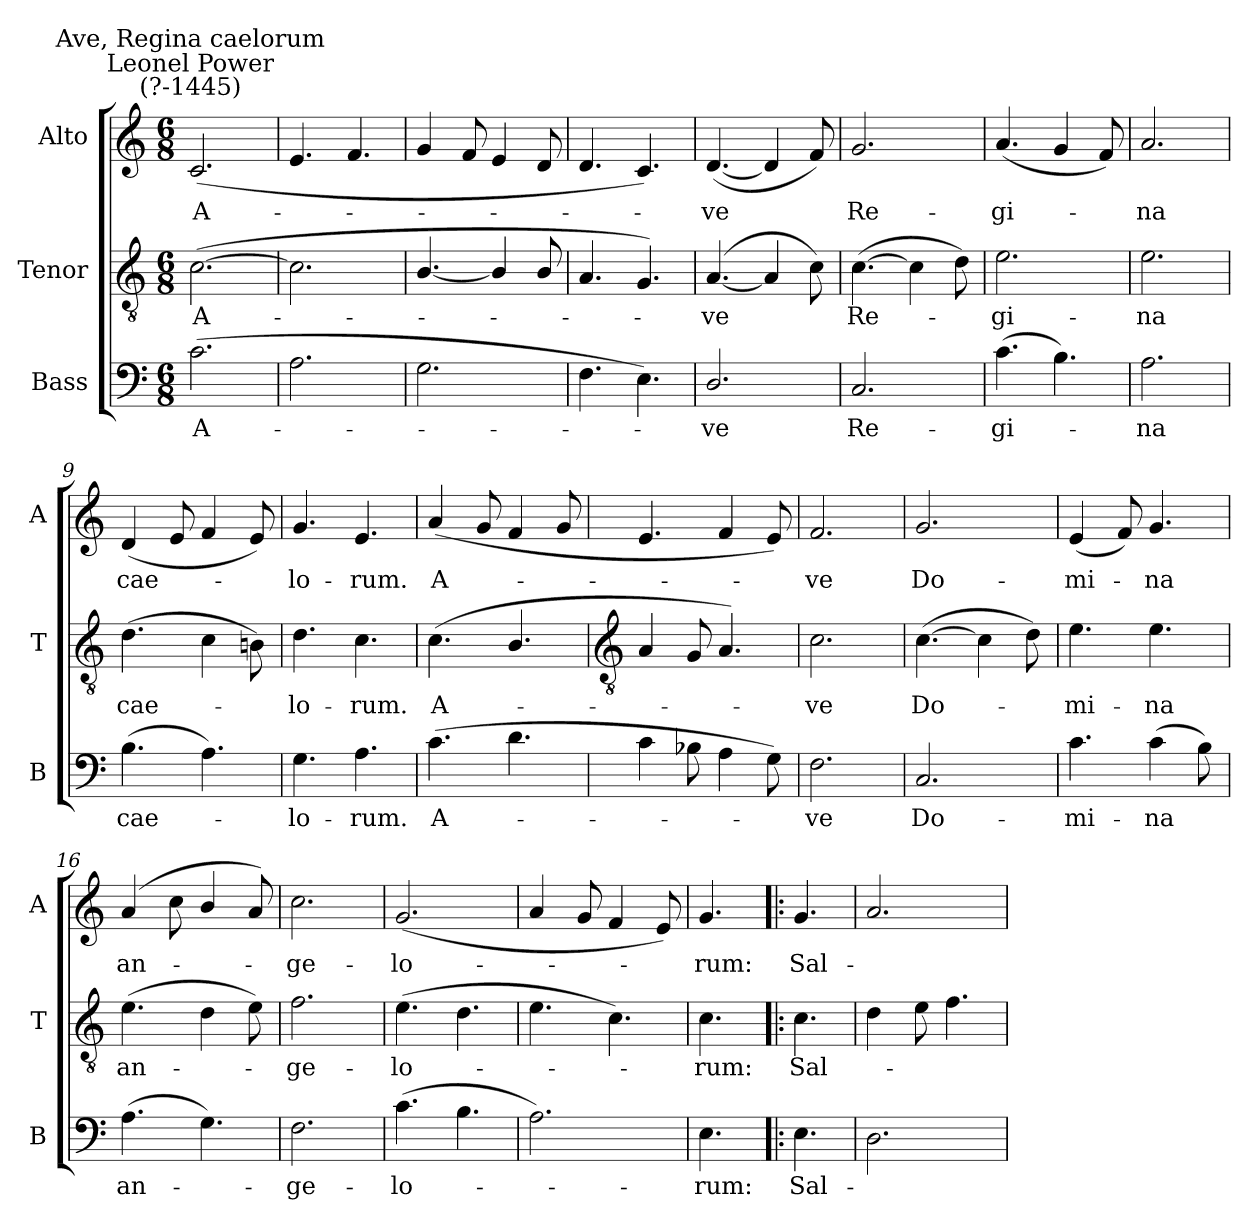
**kern	**text	**kern	**text	**kern	**text
*part3	*part3	*part2	*part2	*part1	*part1
*staff3	*staff3	*staff2	*staff2	*staff1	*staff1
*I"Bass	*	*I"Tenor	*	*I"Alto	*
*I'B	*	*I'T	*	*I'A	*
*clefF4	*	*clefGv2	*	*clefG2	*
*k[]	*	*k[]	*	*k[]	*
*C:	*	*C:	*	*C:	*
*M6/8	*	*M6/8	*	*M6/8	*
=1	=1	=1	=1	=1	=1
!	!	!	!	!LO:TX:a:cj:t=Leonel Power\n(?-1445)	!
!	!	!	!	!LO:TX:a:cj:t=Ave, Regina caelorum	!
!	!LO:LY:b	!	!LO:LY:b	!	!LO:LY:b
(>2.c	A-	(<[2.c	A-	(<2.c	A-
=2	=2	=2	=2	=2	=2
2.A	.	2.c]	.	4.e	.
.	.	.	.	4.f	.
=3	=3	=3	=3	=3	=3
2.G	.	[4.B/	.	4g	.
.	.	.	.	8f	.
.	.	4B/]	.	4e	.
.	.	8B/	.	8d	.
=4	=4	=4	=4	=4	=4
4.F	.	4.A	.	4.d	.
4.E)	.	4.G)	.	4.c)	.
=5	=5	=5	=5	=5	=5
!	!LO:LY:b	!	!LO:LY:b	!	!LO:LY:b
2.D/	ve	(<[4.A	ve	(<[4.d	ve
.	.	4A]	.	4d]	.
.	.	8c)	.	8f)	.
=6	=6	=6	=6	=6	=6
!	!LO:LY:b	!	!LO:LY:b	!	!LO:LY:b
2.C	Re-	(>[4.c	Re-	2.g	Re-
.	.	4c]	.	.	.
.	.	8d)	.	.	.
=7	=7	=7	=7	=7	=7
!	!LO:LY:b	!	!LO:LY:b	!	!LO:LY:b
(>4.c	-gi-	2.e	gi-	(<4.a	-gi-
4.B)	.	.	.	4g	.
.	.	.	.	8f)	.
=8	=8	=8	=8	=8	=8
!	!LO:LY:b	!	!LO:LY:b	!	!LO:LY:b
2.A	na	2.e	-na	2.a	na
=9	=9	=9	=9	=9	=9
!	!LO:LY:b	!	!LO:LY:b	!	!LO:LY:b
(>4.B	cae-	(>4.d	cae-	(<4d	cae-
.	.	.	.	8e	.
4.A)	.	4c	.	4f	.
.	.	8Bn)	.	8e)	.
=10	=10	=10	=10	=10	=10
!	!LO:LY:b	!	!LO:LY:b	!	!LO:LY:b
4.G	lo-	4.d	lo-	4.g	lo-
!	!LO:LY:b	!	!LO:LY:b	!	!LO:LY:b
4.A	-rum.	4.c	-rum.	4.e	-rum.
=11	=11	=11	=11	=11	=11
!	!LO:LY:b	!	!LO:LY:b	!	!LO:LY:b
(>4.c	A-	(<4.c	A-	(<4a	A-
.	.	.	.	8g	.
4.d	.	4.B/	.	4f	.
.	.	.	.	8g	.
!!LO:LB:g=z
=12	=12	=12	=12	=12	=12
*	*	*clefGv2	*	*	*
4c	.	4A	.	4.e	.
8B-X	.	8G	.	.	.
4A	.	4.A)	.	4f	.
8G)	.	.	.	8e)	.
=13	=13	=13	=13	=13	=13
!	!LO:LY:b	!	!LO:LY:b	!	!LO:LY:b
2.F	ve	2.c	ve	2.f	ve
=14	=14	=14	=14	=14	=14
!	!LO:LY:b	!	!LO:LY:b	!	!LO:LY:b
2.C	Do-	(>[4.c	Do-	2.g	Do-
.	.	4c]	.	.	.
.	.	8d)	.	.	.
=15	=15	=15	=15	=15	=15
!	!LO:LY:b	!	!LO:LY:b	!	!LO:LY:b
4.c	-mi-	4.e	mi-	(<4e	-mi-
.	.	.	.	8f)	.
!	!LO:LY:b	!	!LO:LY:b	!	!LO:LY:b
(>4c	-na	4.e	-na	4.g	na
8B)	.	.	.	.	.
=16	=16	=16	=16	=16	=16
!	!LO:LY:b	!	!LO:LY:b	!	!LO:LY:b
(>4.A	an-	(>4.e	an-	(<4a	an-
.	.	.	.	8cc	.
4.G)	.	4d	.	4b/	.
.	.	8e)	.	8a)	.
=17	=17	=17	=17	=17	=17
!	!LO:LY:b	!	!LO:LY:b	!	!LO:LY:b
2.F	ge-	2.f	ge-	2.cc	ge-
=18	=18	=18	=18	=18	=18
!	!LO:LY:b	!	!LO:LY:b	!	!LO:LY:b
(>4.c	-lo-	(>4.e	-lo-	(<2.g	-lo-
4.B	.	4.d	.	.	.
=19	=19	=19	=19	=19	=19
2.A)	.	4.e	.	4a	.
.	.	.	.	8g	.
.	.	4.c)	.	4f	.
.	.	.	.	8e)	.
=20	=20	=20	=20	=20	=20
!	!LO:LY:b	!	!LO:LY:b	!	!LO:LY:b
4.E	rum:	4.c	rum:	4.g	rum:
=21!|:	=21!|:	=21!|:	=21!|:	=21!|:	=21!|:
!	!LO:LY:b	!	!LO:LY:b	!	!LO:LY:b
4.E	Sal-	4.c	Sal-	4.g	Sal-
=22	=22	=22	=22	=22	=22
2.D	.	4d	.	2.a	.
.	.	8e	.	.	.
.	.	4.f	.	.	.
=	=	=	=	=	=
*-	*-	*-	*-	*-	*-
